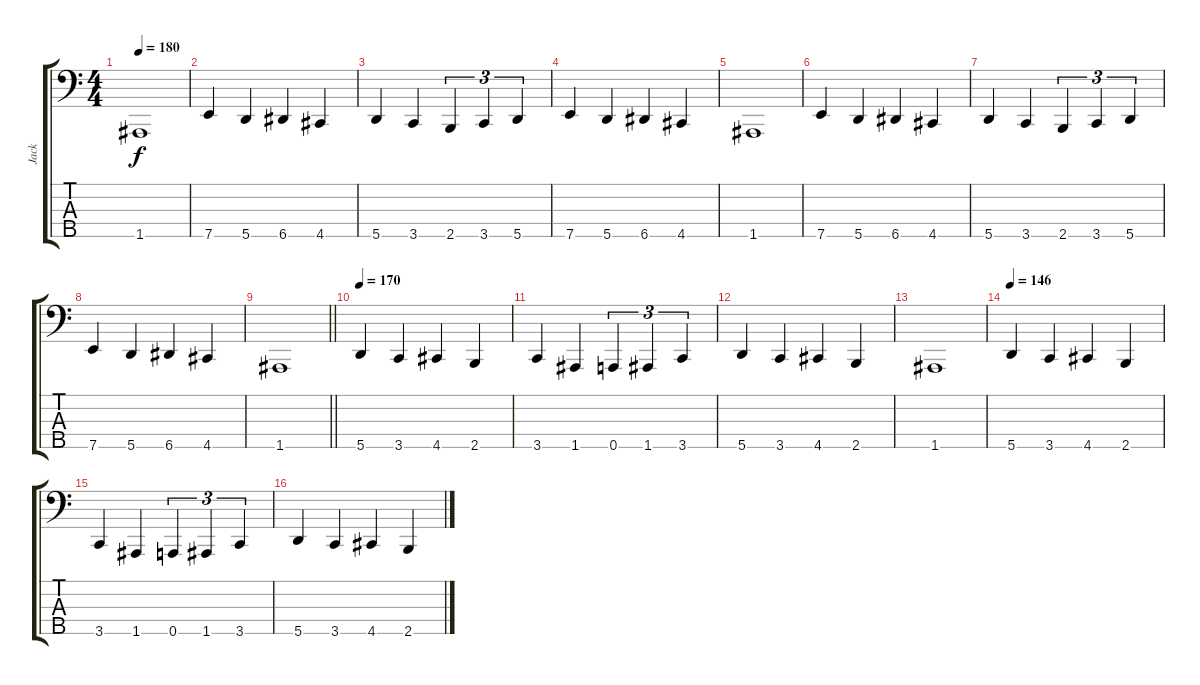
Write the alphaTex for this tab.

\track ("Jack" "Jack") {instrument electricbasspick}
\staff {score tabs}
\tuning (G2 D2 A1 E1 A0) {hide}
\ts (4 4)
\tempo 180
\clef f4
\ks c
1.5.1{dy f} |
7.5.4 5.5.4 6.5.4 4.5.4 |
5.5.4 3.5.4 2.5.4{tu (3 2)} 3.5.4{tu (3 2)} 5.5.4{tu (3 2)} |
7.5.4 5.5.4 6.5.4 4.5.4 |
1.5.1 |
7.5.4 5.5.4 6.5.4 4.5.4 |
5.5.4 3.5.4 2.5.4{tu (3 2)} 3.5.4{tu (3 2)} 5.5.4{tu (3 2)} |
7.5.4 5.5.4 6.5.4 4.5.4 |
\barLineRight lightlight
1.5.1 |
\section ("" "")
\tempo 170
5.5.4 3.5.4 4.5.4 2.5.4 |
3.5.4 1.5.4 0.5.4{tu (3 2)} 1.5.4{tu (3 2)} 3.5.4{tu (3 2)} |
5.5.4 3.5.4 4.5.4 2.5.4 |
1.5.1 |
\tempo 146
5.5.4 3.5.4 4.5.4 2.5.4 |
3.5.4 1.5.4 0.5.4{tu (3 2)} 1.5.4{tu (3 2)} 3.5.4{tu (3 2)} |
5.5.4 3.5.4 4.5.4 2.5.4
